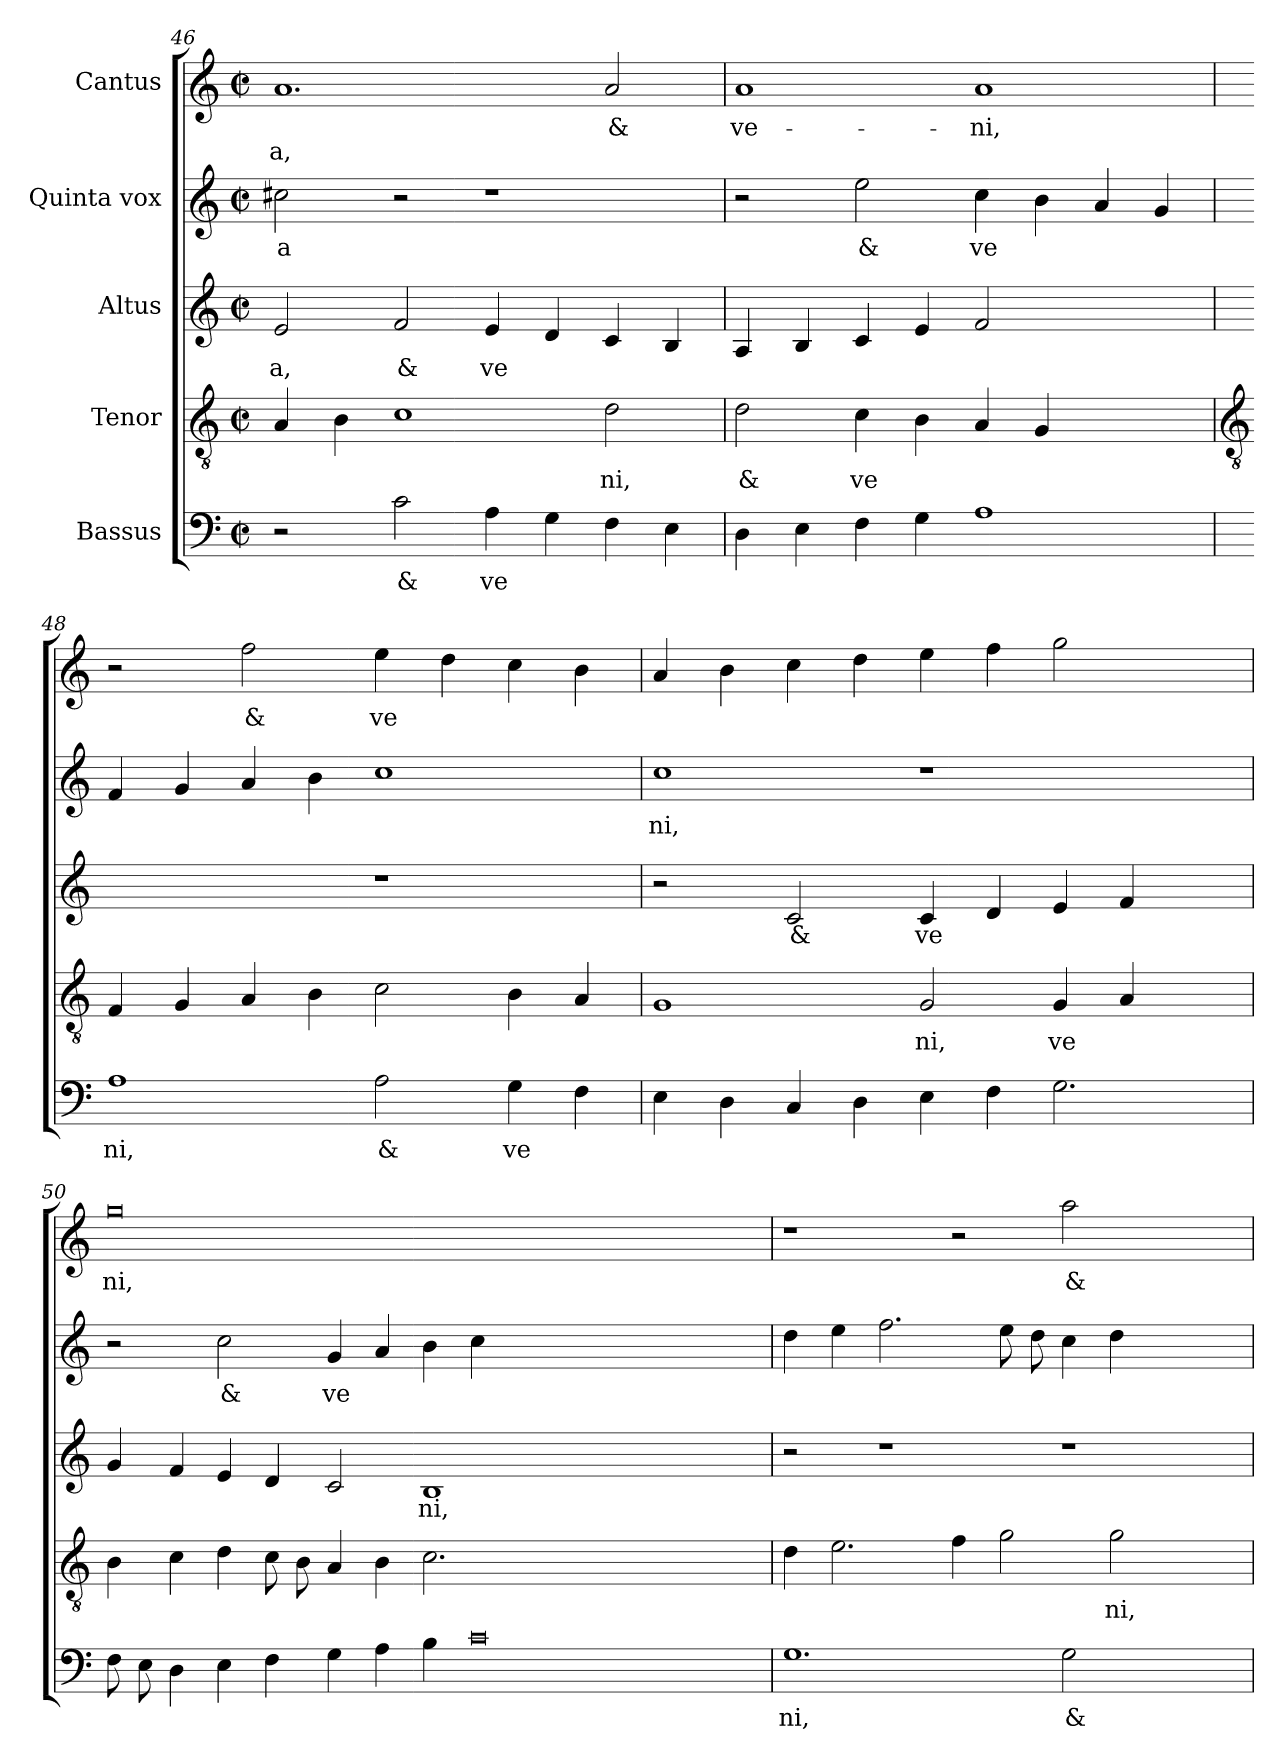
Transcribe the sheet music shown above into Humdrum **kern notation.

**kern	**text	**kern	**text	**kern	**text	**kern	**text	**kern	**text	**text
*part5	*part5	*part4	*part4	*part3	*part3	*part2	*part2	*part1	*part1	*part1
*staff5	*staff5	*staff4	*staff4	*staff3	*staff3	*staff2	*staff2	*staff1	*staff1	*staff1
*I"Bassus	*	*I"Tenor	*	*I"Altus	*	*I"Quinta vox	*	*I"Cantus	*	*
*clefF4	*	*clefGv2	*	*clefG2	*	*clefG2	*	*clefG2	*	*
*k[]	*	*k[]	*	*k[]	*	*k[]	*	*k[]	*	*
*C:	*	*C:	*	*C:	*	*C:	*	*C:	*	*
*M4/2	*	*M4/2	*	*M4/2	*	*M4/2	*	*M4/2	*	*
*met(c|)	*	*met(c|)	*	*met(c|)	*	*met(c|)	*	*met(c|)	*	*
=46	=46	=46	=46	=46	=46	=46	=46	=46	=46	=46
!	!	!	!	!	!LO:LY:b	!	!LO:LY:b	!	!	!LO:LY:b
2r	.	4A	.	2e	-a,	2cc#X	-a	1.a	.	-a,
.	.	4B	.	.	.	.	.	.	.	.
!	!LO:LY:b	!	!	!	!LO:LY:b	!	!	!	!	!
2c	&	1c	.	2f	&	2r	.	.	.	.
!	!LO:LY:b	!	!	!	!LO:LY:b	!	!	!	!	!
4A	ve	.	.	4e	ve	1r	.	.	.	.
4G	.	.	.	4d	.	.	.	.	.	.
!	!	!	!LO:LY:b	!	!	!	!	!	!LO:LY:b	!
4F	.	2d	ni,	4c	.	.	.	2a	&	.
4E	.	.	.	4B	.	.	.	.	.	.
=47	=47	=47	=47	=47	=47	=47	=47	=47	=47	=47
!	!	!	!LO:LY:b	!	!	!	!	!	!LO:LY:b	!
4D	.	2d	&	4A	.	2r	.	1a	ve-	.
4E	.	.	.	4B	.	.	.	.	.	.
!	!	!	!LO:LY:b	!	!	!	!LO:LY:b	!	!	!
4F	.	4c	ve	4c	.	2ee	&	.	.	.
4G	.	4B	.	4e	.	.	.	.	.	.
!	!	!	!	!	!	!	!LO:LY:b	!	!LO:LY:b	!
1A	.	4A	.	2f	.	4cc	ve	1a	-ni,	.
.	.	4G	.	.	.	4b	.	.	.	.
!	!	!	!	!	!LO:LY:b	!	!	!	!	!
.	.	2ryy	.	[2gyy	ni,	4a	.	.	.	.
.	.	.	.	.	.	4g	.	.	.	.
!!LO:LB:g=z
=48	=48	=48	=48	=48	=48	=48	=48	=48	=48	=48
*	*	*clefGv2	*	*	*	*	*	*	*	*
!	!LO:LY:b	!	!	!	!	!	!	!	!	!
1A	ni,	4F	.	2gyy_	.	4f	.	2r	.	.
.	.	4G	.	.	.	4g	.	.	.	.
!	!	!	!	!	!	!	!	!	!LO:LY:b	!
.	.	4A	.	2gyy]	.	4a	.	2ff	&	.
.	.	4B	.	.	.	4b	.	.	.	.
!	!LO:LY:b	!	!	!	!	!	!	!	!LO:LY:b	!
2A	&	2c	.	1r	.	1cc	.	4ee	ve	.
.	.	.	.	.	.	.	.	4dd	.	.
!	!LO:LY:b	!	!	!	!	!	!	!	!	!
4G	ve	4B	.	.	.	.	.	4cc	.	.
4F	.	4A	.	.	.	.	.	4b	.	.
!!LO:LB:g=z
=49	=49	=49	=49	=49	=49	=49	=49	=49	=49	=49
!	!	!	!	!	!	!	!LO:LY:b	!	!	!
4E	.	1G	.	2r	.	1cc	ni,	4a	.	.
4D	.	.	.	.	.	.	.	4b	.	.
!	!	!	!	!	!LO:LY:b	!	!	!	!	!
4C	.	.	.	2c	&	.	.	4cc	.	.
4D	.	.	.	.	.	.	.	4dd	.	.
!	!	!	!LO:LY:b	!	!LO:LY:b	!	!	!	!	!
4E	.	2G	ni,	4c	ve	1r	.	4ee	.	.
4F	.	.	.	4d	.	.	.	4ff	.	.
!	!	!	!LO:LY:b	!	!	!	!	!	!	!
2.G	.	4G	ve	4e	.	.	.	2gg	.	.
.	.	4A	.	4f	.	.	.	.	.	.
.	.	4ryy	.	4ryy	.	4ryy	.	4ryy	.	.
=50	=50	=50	=50	=50	=50	=50	=50	=50	=50	=50
!	!	!	!	!	!	!	!	!	!LO:LY:b	!
8F	.	4B	.	4g	.	2r	.	0gg	ni,	.
8E	.	.	.	.	.	.	.	.	.	.
4D	.	4c	.	4f	.	.	.	.	.	.
!	!	!	!	!	!	!	!LO:LY:b	!	!	!
4E	.	4d	.	4e	.	2cc	&	.	.	.
4F	.	8c	.	4d	.	.	.	.	.	.
.	.	8B	.	.	.	.	.	.	.	.
!	!	!	!	!	!	!	!LO:LY:b	!	!	!
4G	.	4A	.	2c	.	4g	ve	.	.	.
4A	.	4B	.	.	.	4a	.	.	.	.
!	!	!	!	!	!LO:LY:b	!	!	!	!	!
4B	.	2.c	.	1B	ni,	4b	.	.	.	.
0c	.	.	.	.	.	4cc	.	.	.	.
.	.	.	.	.	.	1..ryy	.	1..ryy	.	.
.	.	1.ryy	.	.	.	.	.	.	.	.
.	.	.	.	1ryy	.	.	.	.	.	.
.	.	.	.	4ryy	.	.	.	.	.	.
=50A	=50A	=50A	=50A	=50A	=50A	=50A	=50A	=50A	=50A	=50A
!	!LO:LY:b	!	!	!	!	!	!	!	!	!
1.G	ni,	4d	.	2r	.	4dd	.	1r	.	.
.	.	2.e	.	.	.	4ee	.	.	.	.
.	.	.	.	1r	.	2.ff	.	.	.	.
.	.	4f	.	.	.	.	.	2r	.	.
.	.	2g	.	.	.	8ee	.	.	.	.
.	.	.	.	.	.	8dd	.	.	.	.
!	!LO:LY:b	!	!	!	!	!	!	!	!LO:LY:b	!
2G	&	.	.	1r	.	4cc	.	2aa	&	.
!	!	!	!LO:LY:b	!	!	!	!	!	!	!
.	.	2g	ni,	.	.	4dd	.	.	.	.
2ryy	.	.	.	.	.	2ryy	.	2ryy	.	.
.	.	4ryy	.	.	.	.	.	.	.	.
=	=	=	=	=	=	=	=	=	=	=
*-	*-	*-	*-	*-	*-	*-	*-	*-	*-	*-
